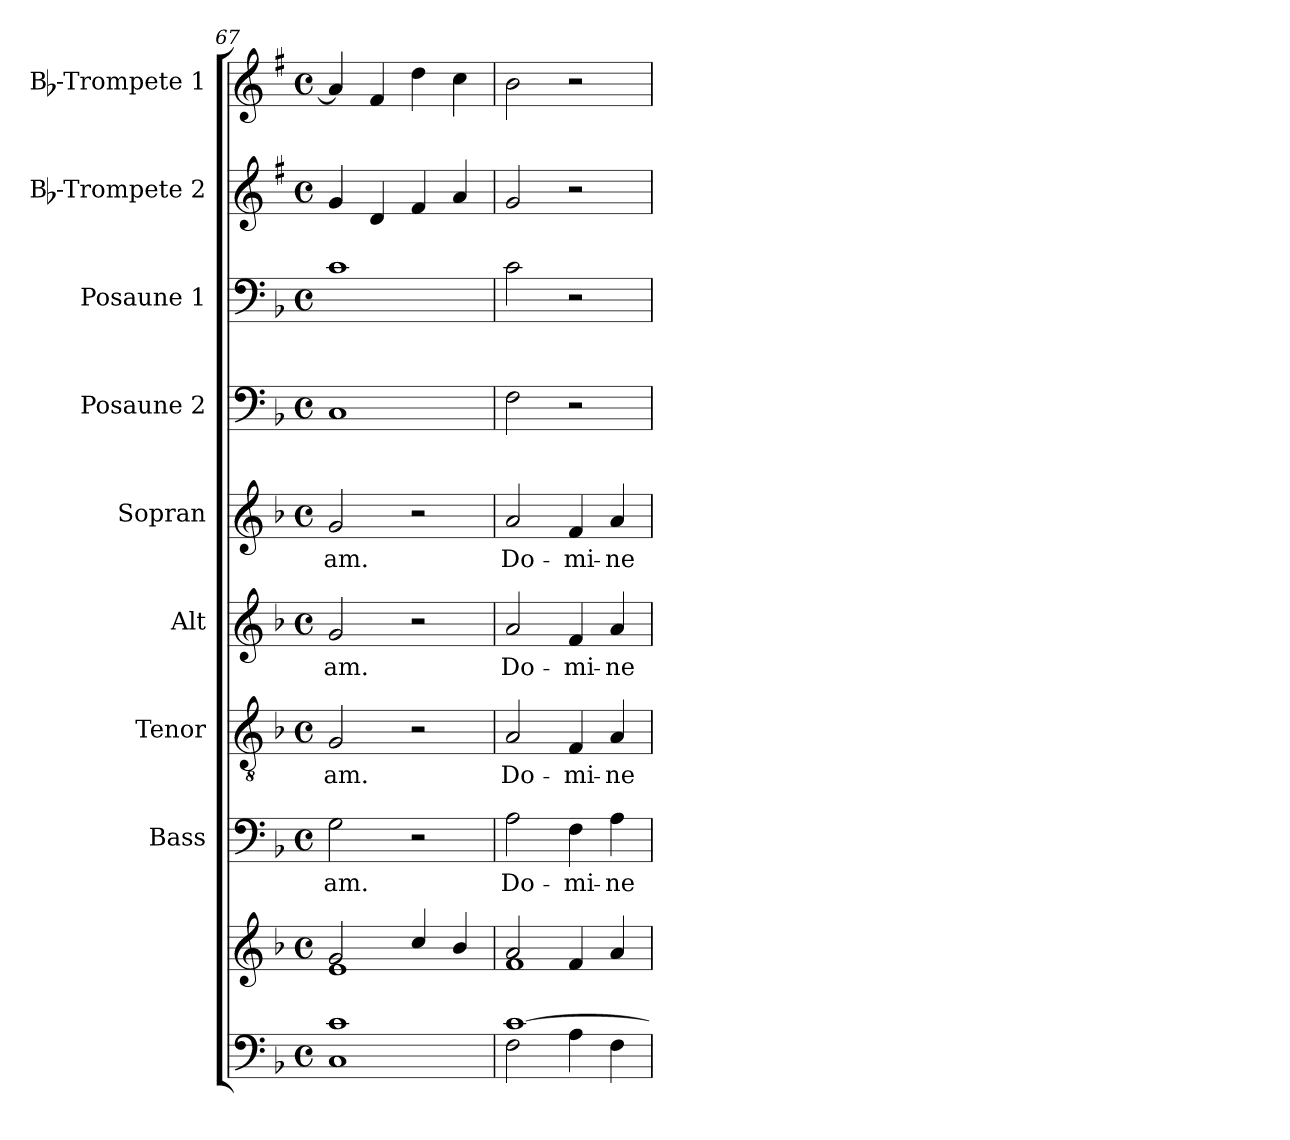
**kern	**kern	**kern	**text	**kern	**text	**kern	**text	**kern	**text	**kern	**kern	**kern	**kern
*part9	*part9	*part8	*part8	*part7	*part7	*part6	*part6	*part5	*part5	*part4	*part3	*part2	*part1
*staff10	*staff9	*staff8	*staff8	*staff7	*staff7	*staff6	*staff6	*staff5	*staff5	*staff4	*staff3	*staff2	*staff1
*	*	*I"Bass	*	*I"Tenor	*	*I"Alt	*	*I"Sopran	*	*I"Posaune 2	*I"Posaune 1	*I"Bb-Trompete 2	*I"Bb-Trompete 1
*	*	*I'B.	*	*I'T.	*	*I'A.	*	*I'S.	*	*I'Pos. 2	*I'Pos. 1	*I'Bb Trp. 2	*I'Bb Trp. 1
*clefF4	*clefG2	*clefF4	*	*clefGv2	*	*clefG2	*	*clefG2	*	*clefF4	*clefF4	*clefG2	*clefG2
*	*	*	*	*	*	*	*	*	*	*	*	*ITrd1c2	*ITrd1c2
*k[b-]	*k[b-]	*k[b-]	*	*k[b-]	*	*k[b-]	*	*k[b-]	*	*k[b-]	*k[b-]	*k[b-]	*k[b-]
*F:	*F:	*F:	*	*F:	*	*F:	*	*F:	*	*F:	*F:	*F:	*F:
*M4/4	*M4/4	*M4/4	*	*M4/4	*	*M4/4	*	*M4/4	*	*M4/4	*M4/4	*M4/4	*M4/4
*met(c)	*met(c)	*met(c)	*	*met(c)	*	*met(c)	*	*met(c)	*	*met(c)	*met(c)	*met(c)	*met(c)
=67	=67	=67	=67	=67	=67	=67	=67	=67	=67	=67	=67	=67	=67
*^	*^	*	*	*	*	*	*	*	*	*	*	*	*
!	!	!	!	!	!LO:LY:b	!	!LO:LY:b	!	!LO:LY:b	!	!LO:LY:b	!	!	!	!
1c	1C	2g/	1e	2G\	-am.	2G/	-am.	2g/	-am.	2g/	-am.	1C	1c	4f/	4g/]
.	.	.	.	.	.	.	.	.	.	.	.	.	.	4c/	4e/
.	.	4cc/	.	2r	.	2r	.	2r	.	2r	.	.	.	4e/	4cc\
.	.	4b-/	.	.	.	.	.	.	.	.	.	.	.	4g/	4b-\
=68	=68	=68	=68	=68	=68	=68	=68	=68	=68	=68	=68	=68	=68	=68	=68
!	!	!	!	!	!LO:LY:b	!	!LO:LY:b	!	!LO:LY:b	!	!LO:LY:b	!	!	!	!
[>1c	2F\	2a/	1f	2A\	Do-	2A/	Do-	2a/	Do-	2a/	Do-	2F\	2c\	2f/	2a\
!	!	!	!	!	!LO:LY:b	!	!LO:LY:b	!	!LO:LY:b	!	!LO:LY:b	!	!	!	!
.	4A\	4f/	.	4F\	-mi-	4F/	-mi-	4f/	-mi-	4f/	-mi-	2r	2r	2r	2r
!	!	!	!	!	!LO:LY:b	!	!LO:LY:b	!	!LO:LY:b	!	!LO:LY:b	!	!	!	!
.	4F\	4a/	.	4A\	-ne	4A/	-ne	4a/	-ne	4a/	-ne	.	.	.	.
*v	*v	*	*	*	*	*	*	*	*	*	*	*	*	*	*
*	*v	*v	*	*	*	*	*	*	*	*	*	*	*	*
=	=	=	=	=	=	=	=	=	=	=	=	=	=
*-	*-	*-	*-	*-	*-	*-	*-	*-	*-	*-	*-	*-	*-
